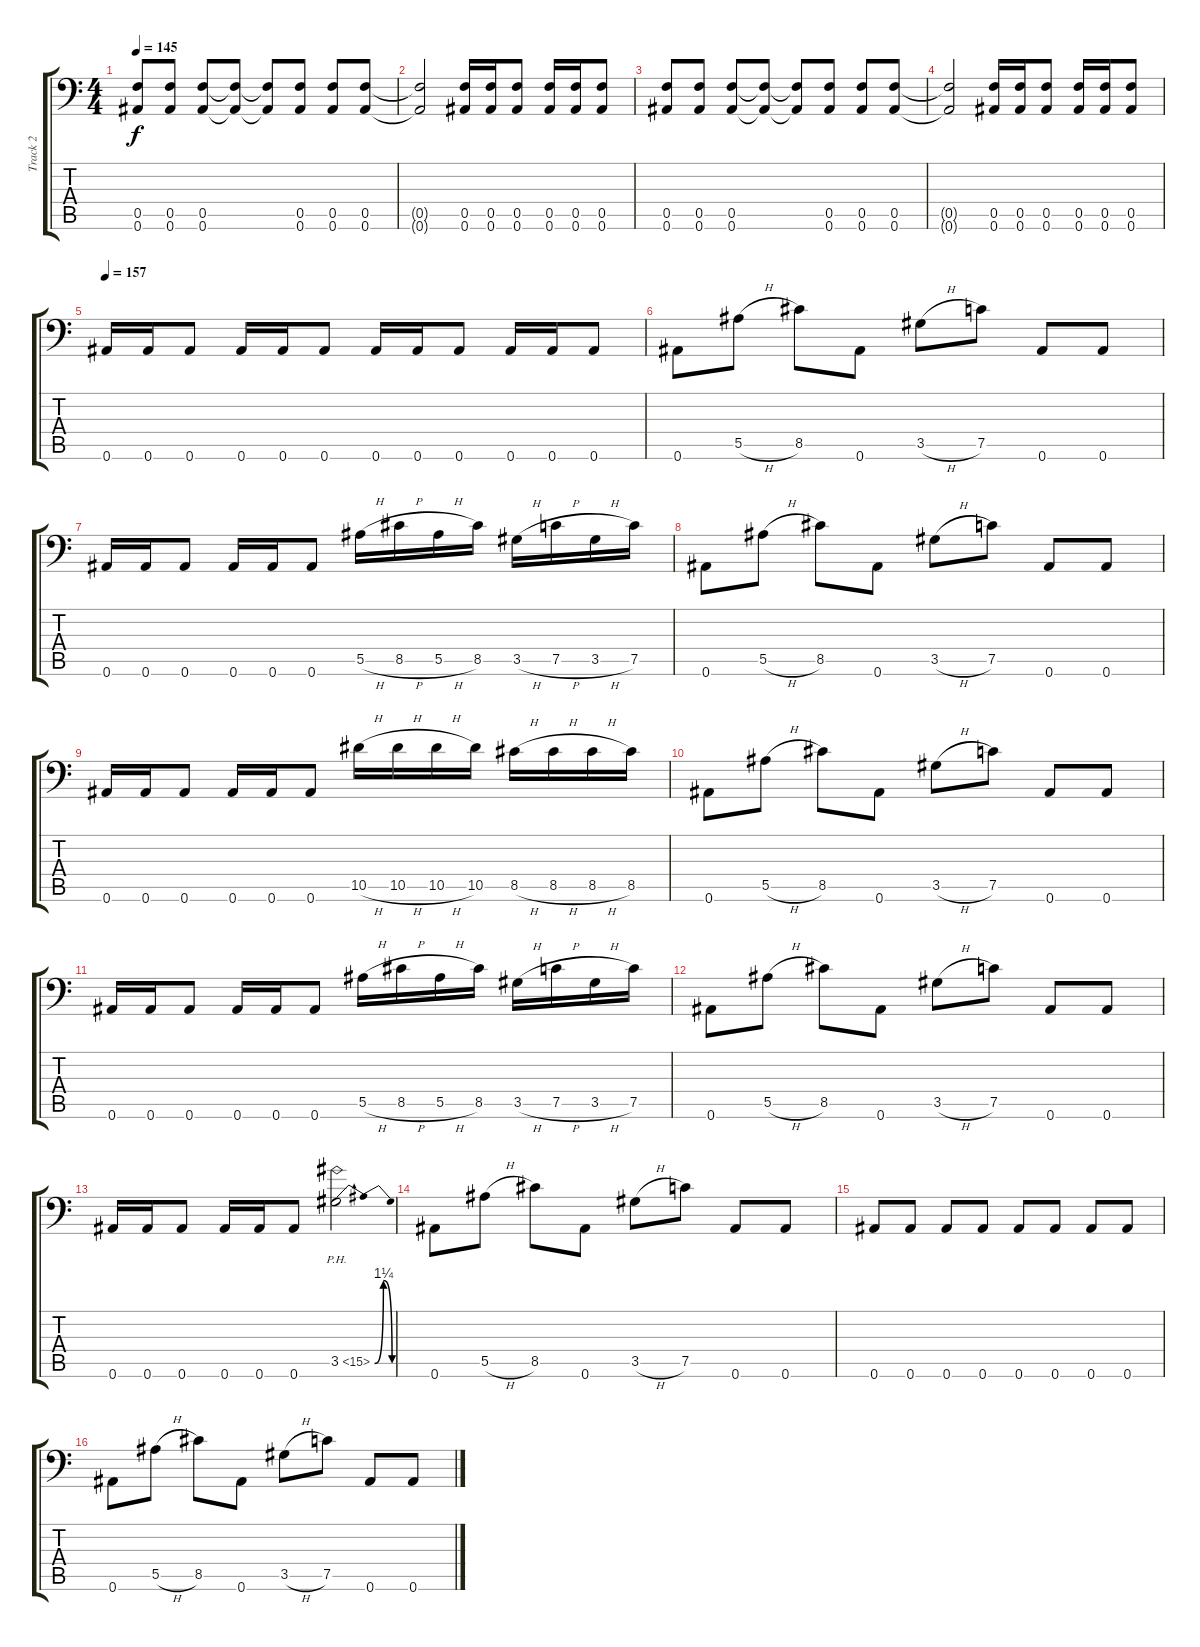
\track ("Track 2" "Track 2") {instrument distortionguitar}
\staff {score tabs}
\tuning (C4 G3 Eb3 Bb2 F2 Bb1) {hide}
\ts (4 4)
\tempo 145
\clef f4
\ks c
(0.5 0.6).8{dy f} (0.5 0.6).8 (0.5 0.6).8 (0.5{t} 0.6{t}).8 (0.5{t} 0.6{t}).8 (0.5 0.6).8 (0.5 0.6).8 (0.5 0.6).8 |
(0.5{t} 0.6{t}).2 (0.5 0.6).16 (0.5 0.6).16 (0.5 0.6).8 (0.5 0.6).16 (0.5 0.6).16 (0.5 0.6).8 |
(0.5 0.6).8 (0.5 0.6).8 (0.5 0.6).8 (0.5{t} 0.6{t}).8 (0.5{t} 0.6{t}).8 (0.5 0.6).8 (0.5 0.6).8 (0.5 0.6).8 |
(0.5{t} 0.6{t}).2 (0.5 0.6).16 (0.5 0.6).16 (0.5 0.6).8 (0.5 0.6).16 (0.5 0.6).16 (0.5 0.6).8 |
\tempo 157
0.6.16 0.6.16 0.6.8 0.6.16 0.6.16 0.6.8 0.6.16 0.6.16 0.6.8 0.6.16 0.6.16 0.6.8 |
0.6.8 5.5{h}.8 8.5.8 0.6.8 3.5{h}.8 7.5.8 0.6.8 0.6.8 |
0.6.16 0.6.16 0.6.8 0.6.16 0.6.16 0.6.8 5.5{h}.16 8.5{h}.16 5.5{h}.16 8.5.16 3.5{h}.16 7.5{h}.16 3.5{h}.16 7.5.16 |
0.6.8 5.5{h}.8 8.5.8 0.6.8 3.5{h}.8 7.5.8 0.6.8 0.6.8 |
0.6.16 0.6.16 0.6.8 0.6.16 0.6.16 0.6.8 10.5{h}.16 10.5{h}.16 10.5{h}.16 10.5.16 8.5{h}.16 8.5{h}.16 8.5{h}.16 8.5.16 |
0.6.8 5.5{h}.8 8.5.8 0.6.8 3.5{h}.8 7.5.8 0.6.8 0.6.8 |
0.6.16 0.6.16 0.6.8 0.6.16 0.6.16 0.6.8 5.5{h}.16 8.5{h}.16 5.5{h}.16 8.5.16 3.5{h}.16 7.5{h}.16 3.5{h}.16 7.5.16 |
0.6.8 5.5{h}.8 8.5.8 0.6.8 3.5{h}.8 7.5.8 0.6.8 0.6.8 |
0.6.16 0.6.16 0.6.8 0.6.16 0.6.16 0.6.8 3.5{be (bendrelease 0 0 5 5 5 5 60 0) ph 12}.2 |
0.6.8 5.5{h}.8 8.5.8 0.6.8 3.5{h}.8 7.5.8 0.6.8 0.6.8 |
0.6.8 0.6.8 0.6.8 0.6.8 0.6.8 0.6.8 0.6.8 0.6.8 |
0.6.8 5.5{h}.8 8.5.8 0.6.8 3.5{h}.8 7.5.8 0.6.8 0.6.8
